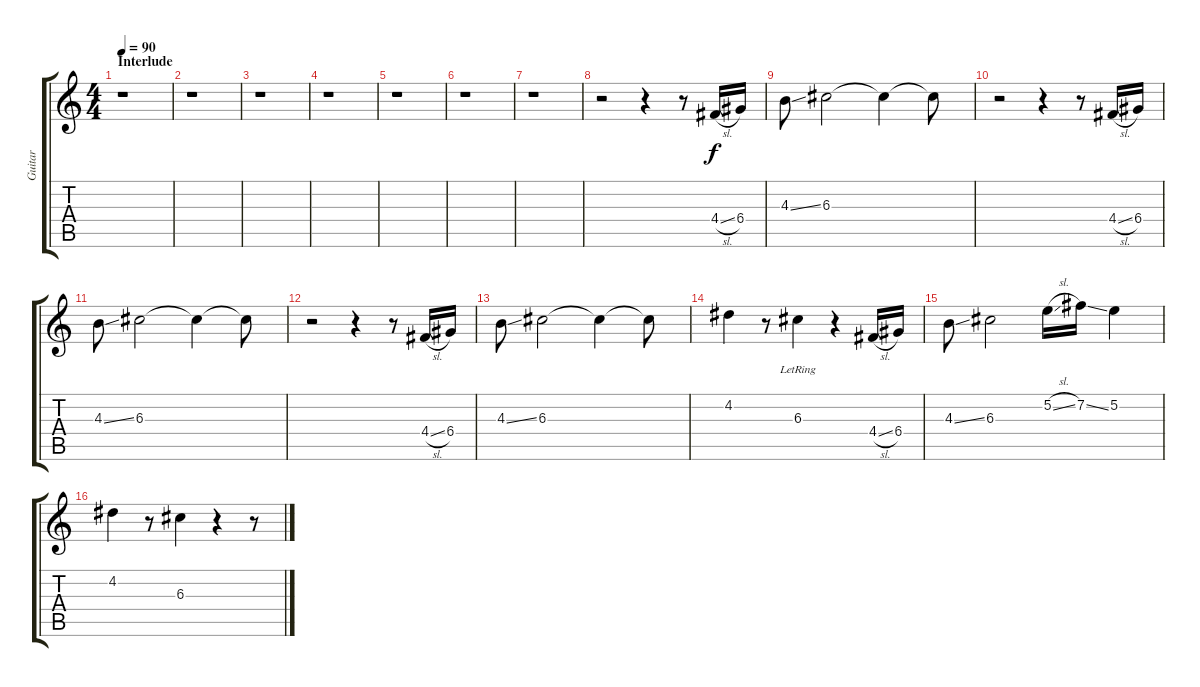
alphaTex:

\track ("Guitar" "Guitar") {instrument acousticguitarnylon}
\staff {score tabs}
\tuning (E4 B3 G3 D3 A2 E2) {hide}
\ts (4 4)
\section ("" "Interlude")
\tempo 90
\clef g2
\ks c
r.1{dy f} |
r.1 |
r.1 |
r.1 |
r.1 |
r.1 |
r.1 |
r.2 r.4 r.8 4.4{sl}.16 6.4.16 |
4.3{ss}.8 6.3.2 6.3{t}.4 6.3{t}.8 |
r.2 r.4 r.8 4.4{sl}.16 6.4.16 |
4.3{ss}.8 6.3.2 6.3{t}.4 6.3{t}.8 |
r.2 r.4 r.8 4.4{sl}.16 6.4.16 |
4.3{ss}.8 6.3.2 6.3{t}.4 6.3{t}.8 |
4.2.4 r.8 6.3{lr}.4 r.4 4.4{sl}.16 6.4.16 |
4.3{ss}.8 6.3.2 5.2{sl}.16 7.2{ss}.16 5.2.4 |
4.2.4 r.8 6.3.4 r.4 r.8
